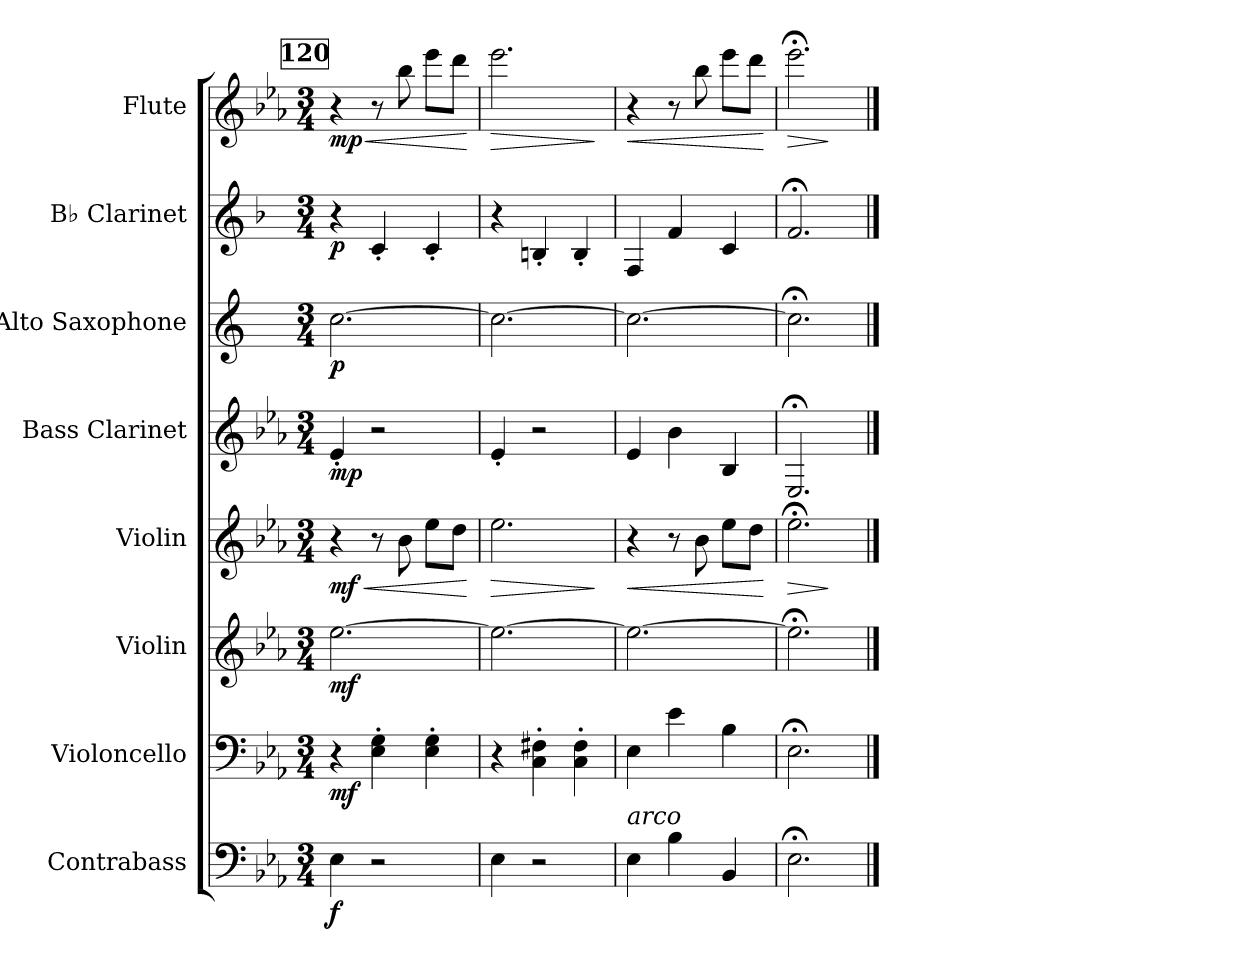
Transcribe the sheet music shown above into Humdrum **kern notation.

**kern	**dynam	**kern	**dynam	**kern	**dynam	**kern	**dynam	**kern	**dynam	**kern	**dynam	**kern	**dynam	**kern	**dynam
*part8	*part8	*part7	*part7	*part6	*part6	*part5	*part5	*part4	*part4	*part3	*part3	*part2	*part2	*part1	*part1
*staff8	*staff8	*staff7	*staff7	*staff6	*staff6	*staff5	*staff5	*staff4	*staff4	*staff3	*staff3	*staff2	*staff2	*staff1	*staff1
*I"Contrabass	*	*I"Violoncello	*	*I"Violin	*	*I"Violin	*	*I"Bass Clarinet	*	*I"Alto Saxophone	*	*I"B♭ Clarinet	*	*I"Flute	*
*I'Cb.	*	*I'Vc.	*	*I'Vln.	*	*I'Vln.	*	*I'B. Cl.	*	*I'A. Sax.	*	*I'B♭ Cl.	*	*I'Fl.	*
*clefF4	*	*clefF4	*	*clefG2	*	*clefG2	*	*clefG2	*	*clefG2	*	*clefG2	*	*clefG2	*
*ITrd7c12	*	*	*	*	*	*	*	*ITrd8c14	*	*ITrd5c9	*	*ITrd1c2	*	*	*
*k[b-e-a-]	*	*k[b-e-a-]	*	*k[b-e-a-]	*	*k[b-e-a-]	*	*k[b-e-a-]	*	*k[b-e-a-]	*	*k[b-e-a-]	*	*k[b-e-a-]	*
*M3/4	*	*M3/4	*	*M3/4	*	*M3/4	*	*M3/4	*	*M3/4	*	*M3/4	*	*M3/4	*
!!LO:REH:place=s1:a:B:fs=14:t=120
=120	=120	=120	=120	=120	=120	=120	=120	=120	=120	=120	=120	=120	=120	=120	=120
!	!LO:DY:b	!	!LO:DY:b	!	!LO:DY:b	!	!LO:HP:b	!	!	!	!	!	!	!	!LO:HP:b
!	!	!	!	!	!	!	!LO:DY:n=1:b	!	!LO:DY:b	!	!LO:DY:b	!	!LO:DY:b	!	!LO:DY:n=1:b
4EE-\	f	4r	mf	[2.ee-\	mf	4r	< mf	4E-'/	mp	[2.e-\	p	4r	p	4r	< mp
2r	.	4E-\' 4G\'	.	.	.	8r	.	2r	.	.	.	4B-'/	.	8r	.
.	.	.	.	.	.	8b-\	.	.	.	.	.	.	.	8bb-\	.
.	.	4E-\' 4G\'	.	.	.	8ee-\L	.	.	.	.	.	4B-'/	.	8eee-\L	.
.	.	.	.	.	.	8dd\J	.	.	.	.	.	.	.	8ddd\J	.
.	.	.	.	.	.	.	[	.	.	.	.	.	.	.	[
=121	=121	=121	=121	=121	=121	=121	=121	=121	=121	=121	=121	=121	=121	=121	=121
!	!	!	!	!	!	!	!LO:HP:b	!	!	!	!	!	!	!	!LO:HP:b
4EE-\	.	4r	.	2.ee-\_	.	2.ee-\	>	4E-'/	.	2.e-\_	.	4r	.	2.eee-\	>
2r	.	4C\' 4F#X\'	.	.	.	.	.	2r	.	.	.	4An'/	.	.	.
.	.	4C\' 4F#\'	.	.	.	.	.	.	.	.	.	4A'/	.	.	.
.	.	.	.	.	.	.	]	.	.	.	.	.	.	.	]
=122	=122	=122	=122	=122	=122	=122	=122	=122	=122	=122	=122	=122	=122	=122	=122
!LO:TX:a:i:t=arco	!	!	!	!	!	!	!	!	!	!	!	!	!	!	!
!	!	!	!	!	!	!	!LO:HP:b	!	!	!	!	!	!	!	!LO:HP:b
4EE-\	.	4E-\	.	2.ee-\_	.	4r	<	4E-/	.	2.e-\_	.	4E-/	.	4r	<
4BB-\	.	4e-\	.	.	.	8r	.	4B-\	.	.	.	4e-/	.	8r	.
.	.	.	.	.	.	8b-\	.	.	.	.	.	.	.	8bb-\	.
4BBB-/	.	4B-\	.	.	.	8ee-\L	.	4BB-/	.	.	.	4B-/	.	8eee-\L	.
.	.	.	.	.	.	8dd\J	.	.	.	.	.	.	.	8ddd\J	.
.	.	.	.	.	.	.	[	.	.	.	.	.	.	.	[
=123	=123	=123	=123	=123	=123	=123	=123	=123	=123	=123	=123	=123	=123	=123	=123
!	!	!	!	!	!	!	!LO:HP:b	!	!	!	!	!	!	!	!LO:HP:b
2.EE-;<\	.	2.E-;<\	.	2.ee-;<\]	.	2.ee-;<\	>	2.EE-;</	.	2.e-;<\]	.	2.e-;</	.	2.eee-;<\	>
.	.	.	.	.	.	.	]	.	.	.	.	.	.	.	]
==	==	==	==	==	==	==	==	==	==	==	==	==	==	==	==
*-	*-	*-	*-	*-	*-	*-	*-	*-	*-	*-	*-	*-	*-	*-	*-
